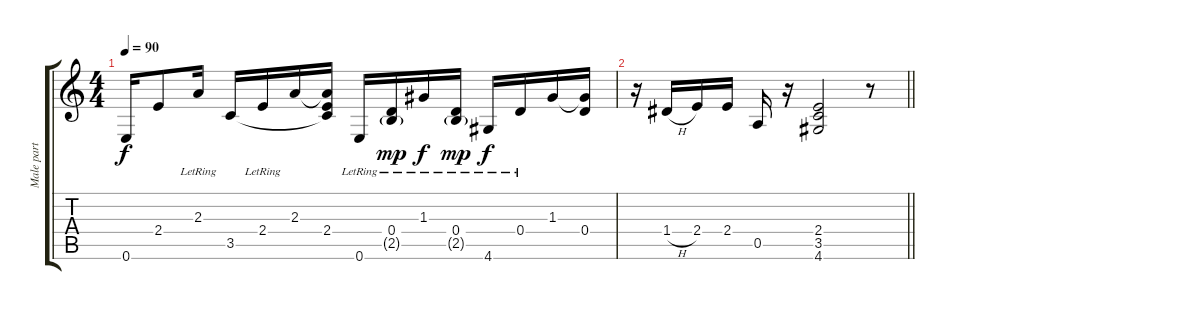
\track ("Male part" "Male part") {instrument acousticguitarnylon}
\staff {score tabs}
\tuning (E4 B3 G3 D3 A2 E2) {hide}
\ts (4 4)
\tempo 90
\clef g2
\ks c
0.6.16{dy f} 2.4.8 2.3{lr}.16 3.5.16 2.4{lr}.16 2.3.16 (2.3{t} 2.4 3.5{t}).16 0.6{lr}.16 (0.4{lr} 2.5{g}).16{dy mp} 1.3{lr}.16{dy f} (0.4{lr} 2.5{g}).16{dy mp} 4.6{lr}.16{dy f} 0.4{lr}.16 1.3.16 (1.3{t} 0.4).16 |
\barLineRight lightlight
r.16 1.4{h}.16 2.4.16 2.4.16 0.5.16 r.16 (2.4 3.5 4.6).2 r.8
